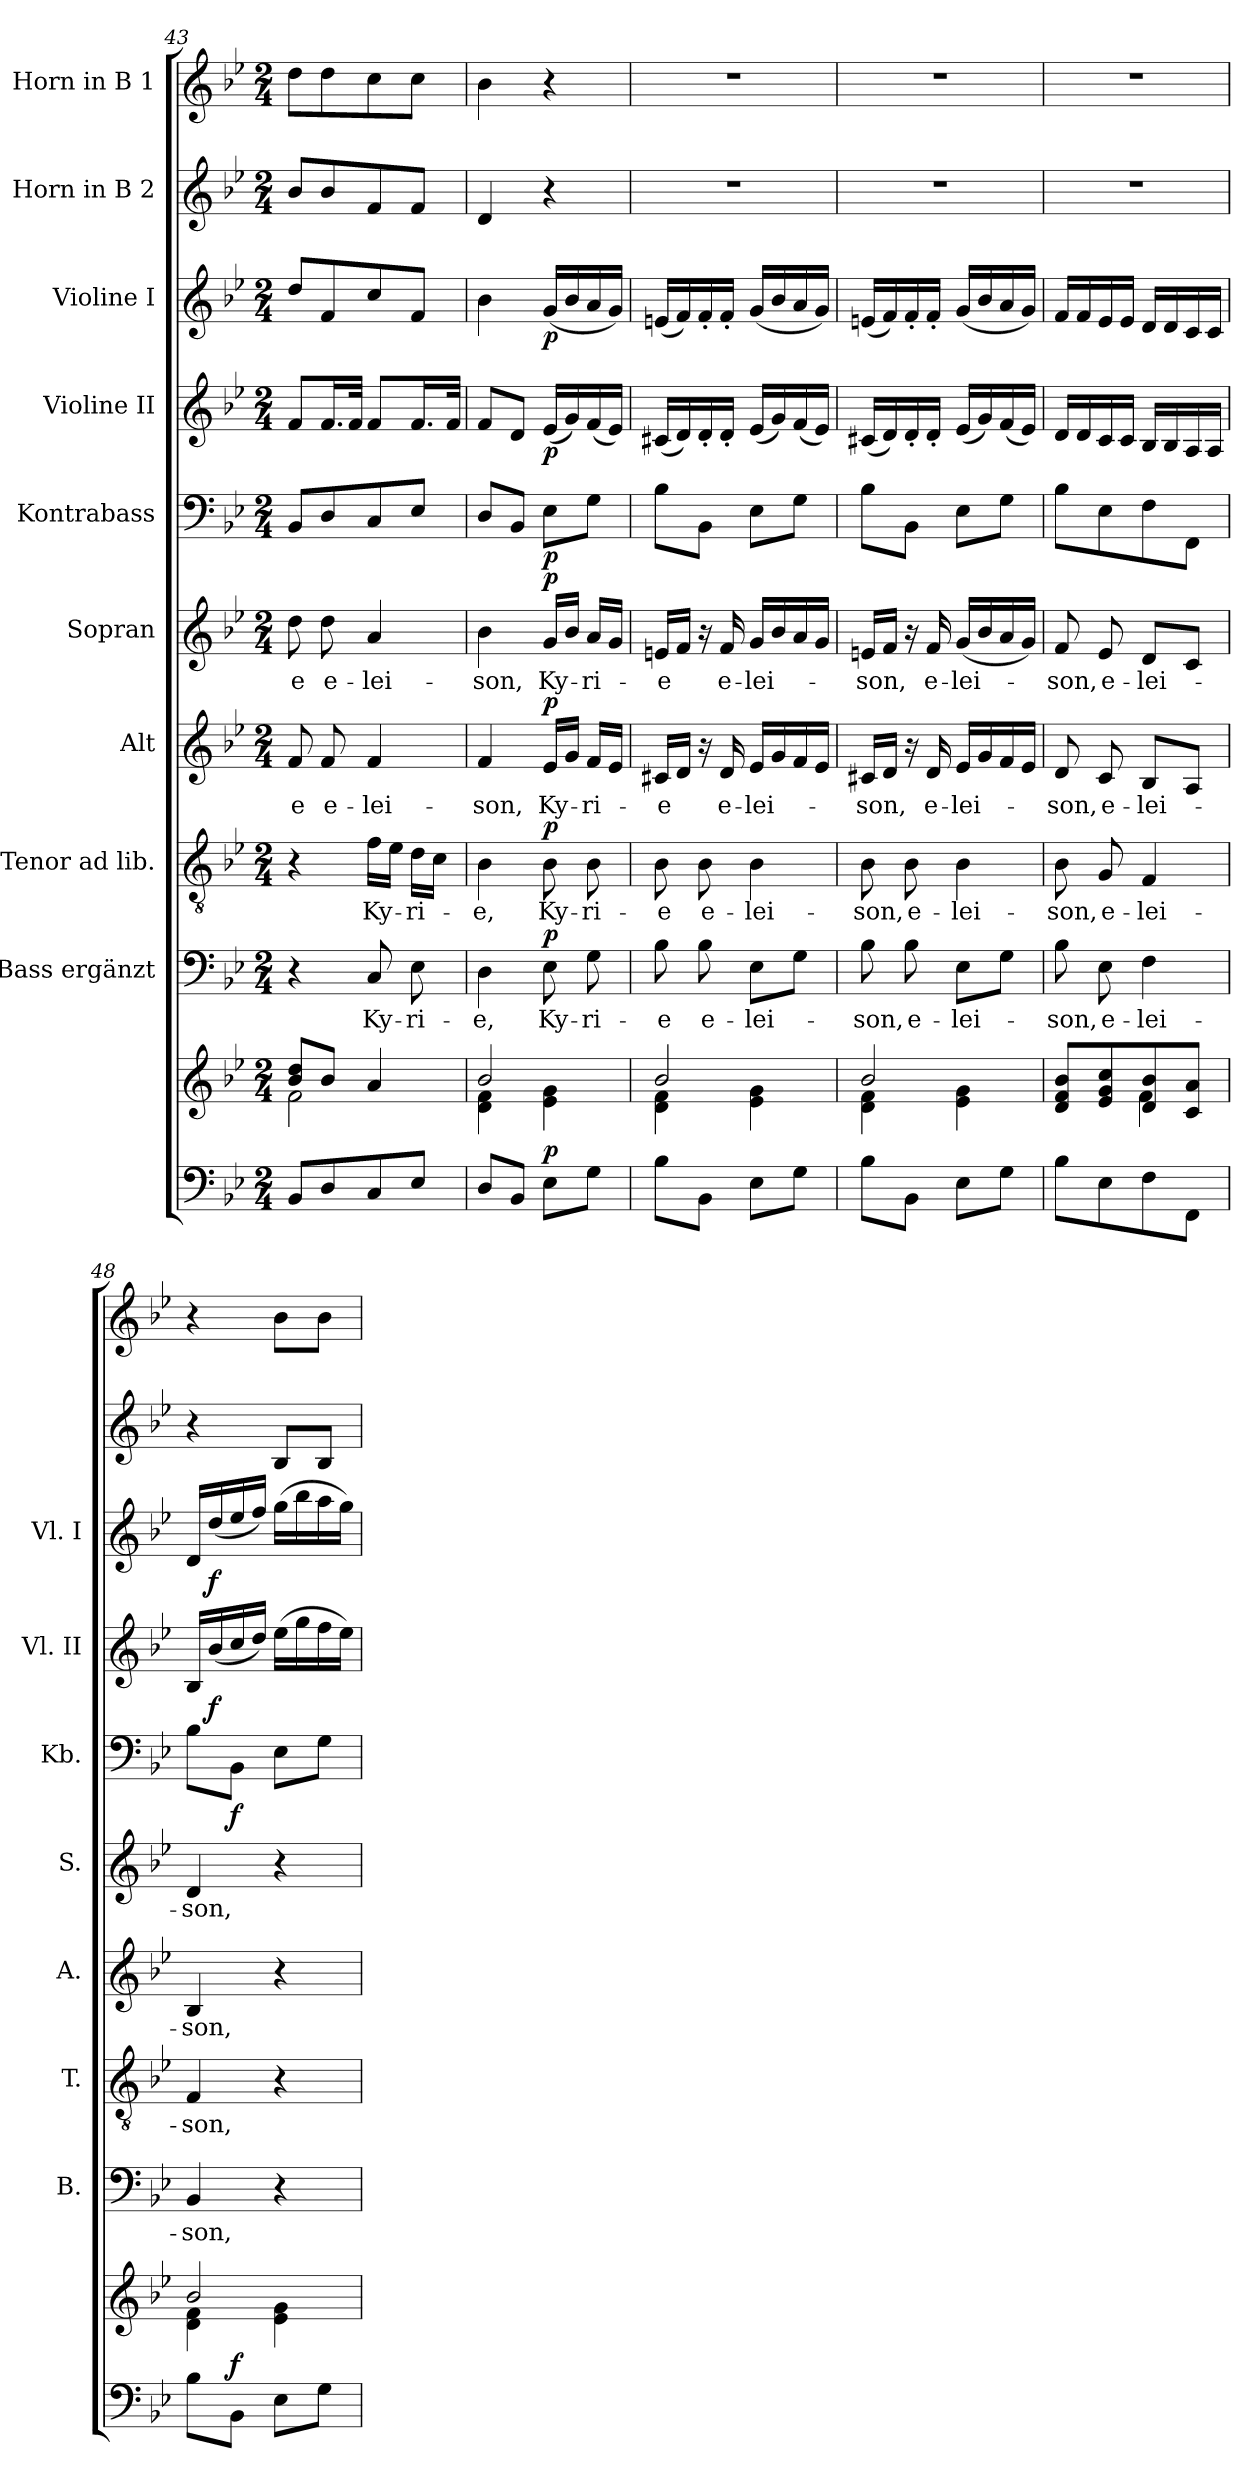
**kern	**kern	**dynam	**kern	**text	**dynam	**kern	**text	**dynam	**kern	**text	**dynam	**kern	**text	**dynam	**kern	**dynam	**kern	**dynam	**kern	**dynam	**kern	**kern
*part10	*part10	*part10	*part9	*part9	*part9	*part8	*part8	*part8	*part7	*part7	*part7	*part6	*part6	*part6	*part5	*part5	*part4	*part4	*part3	*part3	*part2	*part1
*staff11	*staff10	*staff10/11	*staff9	*staff9	*staff9	*staff8	*staff8	*staff8	*staff7	*staff7	*staff7	*staff6	*staff6	*staff6	*staff5	*staff5	*staff4	*staff4	*staff3	*staff3	*staff2	*staff1
*	*	*	*I"Bass ergänzt	*	*	*I"Tenor ad lib.	*	*	*I"Alt	*	*	*I"Sopran	*	*	*I"Kontrabass	*	*I"Violine II	*	*I"Violine I	*	*I"Horn in B 2	*I"Horn in B 1
*	*	*	*I'B.	*	*	*I'T.	*	*	*I'A.	*	*	*I'S.	*	*	*I'Kb.	*	*I'Vl. II	*	*I'Vl. I	*	*	*
*clefF4	*clefG2	*	*clefF4	*	*	*clefGv2	*	*	*clefG2	*	*	*clefG2	*	*	*clefF4	*	*clefG2	*	*clefG2	*	*clefG2	*clefG2
*	*	*	*	*	*	*	*	*	*	*	*	*	*	*	*ITrd7c12	*	*	*	*	*	*ITrd8c14	*ITrd8c14
*k[b-e-]	*k[b-e-]	*	*k[b-e-]	*	*	*k[b-e-]	*	*	*k[b-e-]	*	*	*k[b-e-]	*	*	*k[b-e-]	*	*k[b-e-]	*	*k[b-e-]	*	*k[b-e-]	*k[b-e-]
*B-:	*B-:	*	*B-:	*	*	*B-:	*	*	*B-:	*	*	*B-:	*	*	*B-:	*	*B-:	*	*B-:	*	*B-:	*B-:
*M2/4	*M2/4	*	*M2/4	*	*	*M2/4	*	*	*M2/4	*	*	*M2/4	*	*	*M2/4	*	*M2/4	*	*M2/4	*	*M2/4	*M2/4
=43	=43	=43	=43	=43	=43	=43	=43	=43	=43	=43	=43	=43	=43	=43	=43	=43	=43	=43	=43	=43	=43	=43
*	*^	*	*	*	*	*	*	*	*	*	*	*	*	*	*	*	*	*	*	*	*	*
!	!	!	!	!	!	!	!	!	!	!	!LO:LY:b	!	!	!LO:LY:b	!	!	!	!	!	!	!	!	!
8BB-/L	8b-/ 8dd/L	2f\	.	4r	.	.	4r	.	.	8f/	-e	.	8dd\	-e	.	8BBB-/L	.	8f/L	.	8dd/L	.	8B-/L	8d\L
!	!	!	!	!	!	!	!	!	!	!	!LO:LY:b	!	!	!LO:LY:b	!	!	!	!	!	!	!	!	!
8D/	8b-/J	.	.	.	.	.	.	.	.	8f/	e-	.	8dd\	e-	.	8DD/	.	16.f/L	.	8f/	.	8B-/	8d\
.	.	.	.	.	.	.	.	.	.	.	.	.	.	.	.	.	.	32f/JJk	.	.	.	.	.
!	!	!	!	!	!LO:LY:b	!	!	!LO:LY:b	!	!	!LO:LY:b	!	!	!LO:LY:b	!	!	!	!	!	!	!	!	!
8C/	4a/	.	.	8C/	Ky-	.	16f\LL	Ky-	.	4f/	-lei-	.	4a/	-lei-	.	8CC/	.	8f/L	.	8cc/	.	8F/	8c\
.	.	.	.	.	.	.	16e-\JJ	.	.	.	.	.	.	.	.	.	.	.	.	.	.	.	.
!	!	!	!	!	!LO:LY:b	!	!	!LO:LY:b	!	!	!	!	!	!	!	!	!	!	!	!	!	!	!
8E-/J	.	.	.	8E-\	-ri-	.	16d\LL	-ri-	.	.	.	.	.	.	.	8EE-/J	.	16.f/L	.	8f/J	.	8F/J	8c\J
.	.	.	.	.	.	.	16c\JJ	.	.	.	.	.	.	.	.	.	.	.	.	.	.	.	.
.	.	.	.	.	.	.	.	.	.	.	.	.	.	.	.	.	.	32f/JJk	.	.	.	.	.
!!LO:PB:g=z
=44	=44	=44	=44	=44	=44	=44	=44	=44	=44	=44	=44	=44	=44	=44	=44	=44	=44	=44	=44	=44	=44	=44	=44
!	!	!	!	!	!LO:LY:b	!	!	!LO:LY:b	!	!	!LO:LY:b	!	!	!LO:LY:b	!	!	!	!	!	!	!	!	!
8D/L	2b-/	4d\ 4f\	.	4D\	-e,	.	4B-\	-e,	.	4f/	-son,	.	4b-\	-son,	.	8DD/L	.	8f/L	.	4b-\	.	4D/	4B-\
8BB-/J	.	.	.	.	.	.	.	.	.	.	.	.	.	.	.	8BBB-/J	.	8d/J	.	.	.	.	.
!	!	!	!LO:DY:a=2	!	!LO:LY:b	!LO:DY:a	!	!LO:LY:b	!LO:DY:a	!	!LO:LY:b	!LO:DY:a	!	!LO:LY:b	!LO:DY:a	!	!LO:DY:b	!	!LO:DY:b	!	!LO:DY:b	!	!
8E-\L	.	4e-\ 4g\	p	8E-\	Ky-	p	8B-\	Ky-	p	16e-/LL	Ky-	p	16g/LL	Ky-	p	8EE-\L	p	(<16e-/LL	p	(<16g/LL	p	4r	4r
.	.	.	.	.	.	.	.	.	.	16g/JJ	.	.	16b-/JJ	.	.	.	.	16g/)	.	16b-/	.	.	.
!	!	!	!	!	!LO:LY:b	!	!	!LO:LY:b	!	!	!LO:LY:b	!	!	!LO:LY:b	!	!	!	!	!	!	!	!	!
8G\J	.	.	.	8G\	-ri-	.	8B-\	-ri-	.	16f/LL	-ri-	.	16a/LL	-ri-	.	8GG\J	.	(<16f/	.	16a/	.	.	.
.	.	.	.	.	.	.	.	.	.	16e-/JJ	.	.	16g/JJ	.	.	.	.	16e-/JJ)	.	16g/JJ)	.	.	.
=45	=45	=45	=45	=45	=45	=45	=45	=45	=45	=45	=45	=45	=45	=45	=45	=45	=45	=45	=45	=45	=45	=45	=45
!	!	!	!	!	!LO:LY:b	!	!	!LO:LY:b	!	!	!LO:LY:b	!	!	!LO:LY:b	!	!	!	!	!	!	!	!	!
8B-\L	2b-/	4d\ 4f\	.	8B-\	-e	.	8B-\	-e	.	16c#X/LL	-e	.	16en/LL	-e	.	8BB-\L	.	(<16c#X/LL	.	(<16en/LL	.	2r	2r
.	.	.	.	.	.	.	.	.	.	16d/JJ	.	.	16f/JJ	.	.	.	.	16d/)	.	16f/)	.	.	.
!	!	!	!	!	!LO:LY:b	!	!	!LO:LY:b	!	!	!	!	!	!	!	!	!	!	!	!	!	!	!
8BB-\J	.	.	.	8B-\	e-	.	8B-\	e-	.	16r	.	.	16r	.	.	8BBB-\J	.	16d'</	.	16f'</	.	.	.
!	!	!	!	!	!	!	!	!	!	!	!LO:LY:b	!	!	!LO:LY:b	!	!	!	!	!	!	!	!	!
.	.	.	.	.	.	.	.	.	.	16d/	e-	.	16f/	e-	.	.	.	16d'</JJ	.	16f'</JJ	.	.	.
!	!	!	!	!	!LO:LY:b	!	!	!LO:LY:b	!	!	!LO:LY:b	!	!	!LO:LY:b	!	!	!	!	!	!	!	!	!
8E-\L	.	4e-\ 4g\	.	8E-\L	-lei-	.	4B-\	-lei-	.	16e-/LL	-lei-	.	16g/LL	-lei-	.	8EE-\L	.	(<16e-/LL	.	(<16g/LL	.	.	.
.	.	.	.	.	.	.	.	.	.	16g/	.	.	16b-/	.	.	.	.	16g/)	.	16b-/	.	.	.
8G\J	.	.	.	8G\J	.	.	.	.	.	16f/	.	.	16a/	.	.	8GG\J	.	(<16f/	.	16a/	.	.	.
.	.	.	.	.	.	.	.	.	.	16e-/JJ	.	.	16g/JJ	.	.	.	.	16e-/JJ)	.	16g/JJ)	.	.	.
=46	=46	=46	=46	=46	=46	=46	=46	=46	=46	=46	=46	=46	=46	=46	=46	=46	=46	=46	=46	=46	=46	=46	=46
!	!	!	!	!	!LO:LY:b	!	!	!LO:LY:b	!	!	!LO:LY:b	!	!	!LO:LY:b	!	!	!	!	!	!	!	!	!
8B-\L	2b-/	4d\ 4f\	.	8B-\	-son,	.	8B-\	-son,	.	16c#X/LL	-son,	.	16en/LL	-son,	.	8BB-\L	.	(<16c#X/LL	.	(<16en/LL	.	2r	2r
.	.	.	.	.	.	.	.	.	.	16d/JJ	.	.	16f/JJ	.	.	.	.	16d/)	.	16f/)	.	.	.
!	!	!	!	!	!LO:LY:b	!	!	!LO:LY:b	!	!	!	!	!	!	!	!	!	!	!	!	!	!	!
8BB-\J	.	.	.	8B-\	e-	.	8B-\	e-	.	16r	.	.	16r	.	.	8BBB-\J	.	16d'</	.	16f'</	.	.	.
!	!	!	!	!	!	!	!	!	!	!	!LO:LY:b	!	!	!LO:LY:b	!	!	!	!	!	!	!	!	!
.	.	.	.	.	.	.	.	.	.	16d/	e-	.	16f/	e-	.	.	.	16d'</JJ	.	16f'</JJ	.	.	.
!	!	!	!	!	!LO:LY:b	!	!	!LO:LY:b	!	!	!LO:LY:b	!	!	!LO:LY:b	!	!	!	!	!	!	!	!	!
8E-\L	.	4e-\ 4g\	.	8E-\L	-lei-	.	4B-\	-lei-	.	16e-/LL	-lei-	.	(<16g/LL	-lei-	.	8EE-\L	.	(<16e-/LL	.	(<16g/LL	.	.	.
.	.	.	.	.	.	.	.	.	.	16g/	.	.	16b-/	.	.	.	.	16g/)	.	16b-/	.	.	.
8G\J	.	.	.	8G\J	.	.	.	.	.	16f/	.	.	16a/	.	.	8GG\J	.	(<16f/	.	16a/	.	.	.
.	.	.	.	.	.	.	.	.	.	16e-/JJ	.	.	16g/JJ)	.	.	.	.	16e-/JJ)	.	16g/JJ)	.	.	.
=47	=47	=47	=47	=47	=47	=47	=47	=47	=47	=47	=47	=47	=47	=47	=47	=47	=47	=47	=47	=47	=47	=47	=47
!	!	!	!	!	!LO:LY:b	!	!	!LO:LY:b	!	!	!LO:LY:b	!	!	!LO:LY:b	!	!	!	!	!	!	!	!	!
8B-\L	8d/ 8f/ 8b-/L	4ryy	.	8B-\	-son,	.	8B-\	-son,	.	8d/	-son,	.	8f/	-son,	.	8BB-\L	.	16d/LL	.	16f/LL	.	2r	2r
.	.	.	.	.	.	.	.	.	.	.	.	.	.	.	.	.	.	16d/	.	16f/	.	.	.
!	!	!	!	!	!LO:LY:b	!	!	!LO:LY:b	!	!	!LO:LY:b	!	!	!LO:LY:b	!	!	!	!	!	!	!	!	!
8E-\	8e-/ 8g/ 8cc/	.	.	8E-\	e-	.	8G/	e-	.	8c/	e-	.	8e-/	e-	.	8EE-\	.	16c/	.	16e-/	.	.	.
.	.	.	.	.	.	.	.	.	.	.	.	.	.	.	.	.	.	16c/JJ	.	16e-/JJ	.	.	.
!	!	!	!	!	!LO:LY:b	!	!	!LO:LY:b	!	!	!LO:LY:b	!	!	!LO:LY:b	!	!	!	!	!	!	!	!	!
8F\	8d/ 8b-/	4f\	.	4F\	-lei-	.	4F/	-lei-	.	8B-/L	-lei-	.	8d/L	-lei-	.	8FF\	.	16B-/LL	.	16d/LL	.	.	.
.	.	.	.	.	.	.	.	.	.	.	.	.	.	.	.	.	.	16B-/	.	16d/	.	.	.
8FF\J	8c/ 8a/J	.	.	.	.	.	.	.	.	8A/J	.	.	8c/J	.	.	8FFF\J	.	16A/	.	16c/	.	.	.
.	.	.	.	.	.	.	.	.	.	.	.	.	.	.	.	.	.	16A/JJ	.	16c/JJ	.	.	.
=48	=48	=48	=48	=48	=48	=48	=48	=48	=48	=48	=48	=48	=48	=48	=48	=48	=48	=48	=48	=48	=48	=48	=48
!	!	!	!	!	!LO:LY:b	!	!	!LO:LY:b	!	!	!LO:LY:b	!	!	!LO:LY:b	!	!	!	!	!	!	!	!	!
8B-\L	2b-/	4d\ 4f\	.	4BB-/	-son,	.	4F/	-son,	.	4B-/	-son,	.	4d/	-son,	.	8BB-\L	.	16B-/LL	.	16d/LL	.	4r	4r
!	!	!	!	!	!	!	!	!	!	!	!	!	!	!	!	!	!	!	!LO:DY:b	!	!LO:DY:b	!	!
.	.	.	.	.	.	.	.	.	.	.	.	.	.	.	.	.	.	(<16b-/	f	(<16dd/	f	.	.
!	!	!	!LO:DY:a=2	!	!	!	!	!	!	!	!	!	!	!	!	!	!LO:DY:b	!	!	!	!	!	!
8BB-\J	.	.	f	.	.	.	.	.	.	.	.	.	.	.	.	8BBB-\J	f	16cc/	.	16ee-/	.	.	.
.	.	.	.	.	.	.	.	.	.	.	.	.	.	.	.	.	.	16dd/JJ)	.	16ff/JJ)	.	.	.
8E-\L	.	4e-\ 4g\	.	4r	.	.	4r	.	.	4r	.	.	4r	.	.	8EE-\L	.	(>16ee-\LL	.	(>16gg\LL	.	8BB-/L	8B-\L
.	.	.	.	.	.	.	.	.	.	.	.	.	.	.	.	.	.	16gg\	.	16bb-\	.	.	.
8G\J	.	.	.	.	.	.	.	.	.	.	.	.	.	.	.	8GG\J	.	16ff\	.	16aa\	.	8BB-/J	8B-\J
.	.	.	.	.	.	.	.	.	.	.	.	.	.	.	.	.	.	16ee-\JJ)	.	16gg\JJ)	.	.	.
*	*v	*v	*	*	*	*	*	*	*	*	*	*	*	*	*	*	*	*	*	*	*	*	*
=	=	=	=	=	=	=	=	=	=	=	=	=	=	=	=	=	=	=	=	=	=	=
*-	*-	*-	*-	*-	*-	*-	*-	*-	*-	*-	*-	*-	*-	*-	*-	*-	*-	*-	*-	*-	*-	*-
